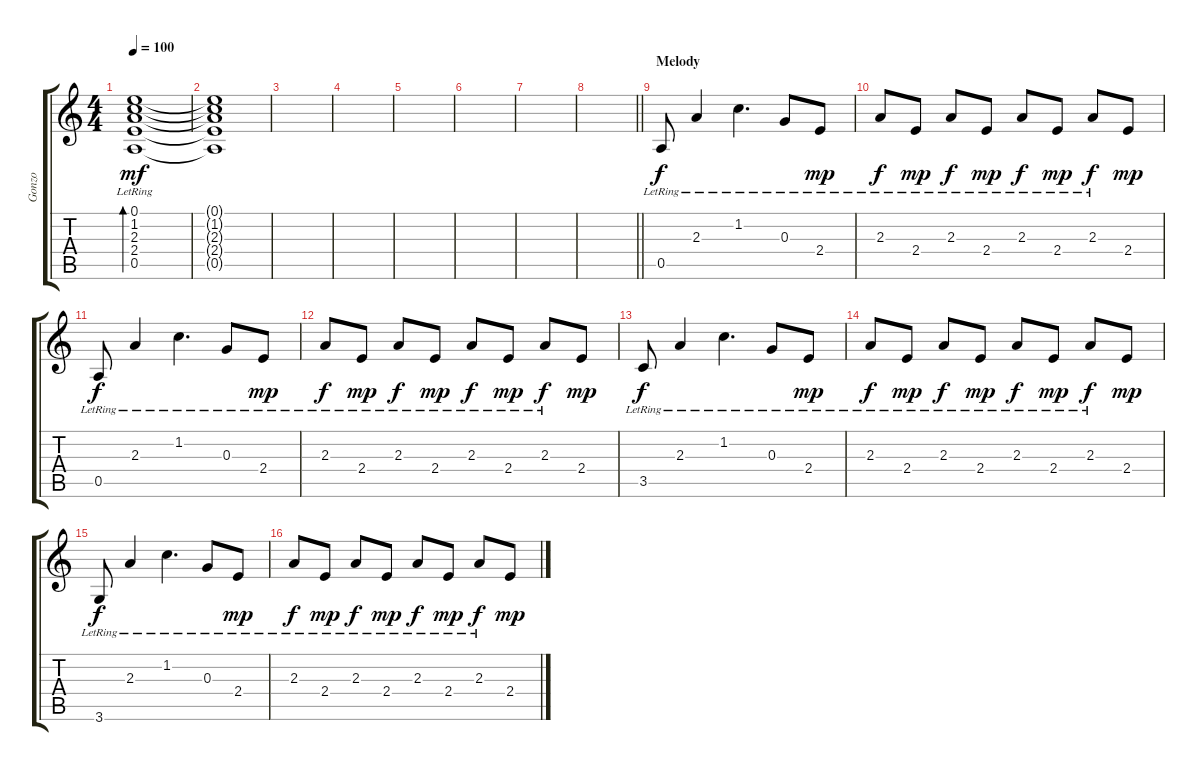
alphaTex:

\track ("Gonzo" "Gonzo") {instrument acousticguitarsteel}
\staff {score tabs}
\tuning (E4 B3 G3 D3 A2 E2) {hide}
\ts (4 4)
\tempo 100
\clef g2
\ks c
(0.1{lr} 1.2{lr} 2.3{lr} 2.4{lr} 0.5{lr}).1{bd 240 dy mf} |
(0.1{t} 1.2{t} 2.3{t} 2.4{t} 0.5{t}).1 |
|
|
|
|
|
\barLineRight lightlight
|
\section ("" "Melody")
0.5{lr}.8{dy f} 2.3{lr}.4 1.2{lr}.4{d} 0.3{lr}.8 2.4{lr}.8{dy mp} |
2.3{lr}.8{dy f} 2.4{lr}.8{dy mp} 2.3{lr}.8{dy f} 2.4{lr}.8{dy mp} 2.3{lr}.8{dy f} 2.4{lr}.8{dy mp} 2.3{lr}.8{dy f} 2.4.8{dy mp} |
0.5{lr}.8{dy f} 2.3{lr}.4 1.2{lr}.4{d} 0.3{lr}.8 2.4{lr}.8{dy mp} |
2.3{lr}.8{dy f} 2.4{lr}.8{dy mp} 2.3{lr}.8{dy f} 2.4{lr}.8{dy mp} 2.3{lr}.8{dy f} 2.4{lr}.8{dy mp} 2.3{lr}.8{dy f} 2.4.8{dy mp} |
3.5{lr}.8{dy f} 2.3{lr}.4 1.2{lr}.4{d} 0.3{lr}.8 2.4{lr}.8{dy mp} |
2.3{lr}.8{dy f} 2.4{lr}.8{dy mp} 2.3{lr}.8{dy f} 2.4{lr}.8{dy mp} 2.3{lr}.8{dy f} 2.4{lr}.8{dy mp} 2.3{lr}.8{dy f} 2.4.8{dy mp} |
3.6{lr}.8{dy f} 2.3{lr}.4 1.2{lr}.4{d} 0.3{lr}.8 2.4{lr}.8{dy mp} |
2.3{lr}.8{dy f} 2.4{lr}.8{dy mp} 2.3{lr}.8{dy f} 2.4{lr}.8{dy mp} 2.3{lr}.8{dy f} 2.4{lr}.8{dy mp} 2.3{lr}.8{dy f} 2.4.8{dy mp}
